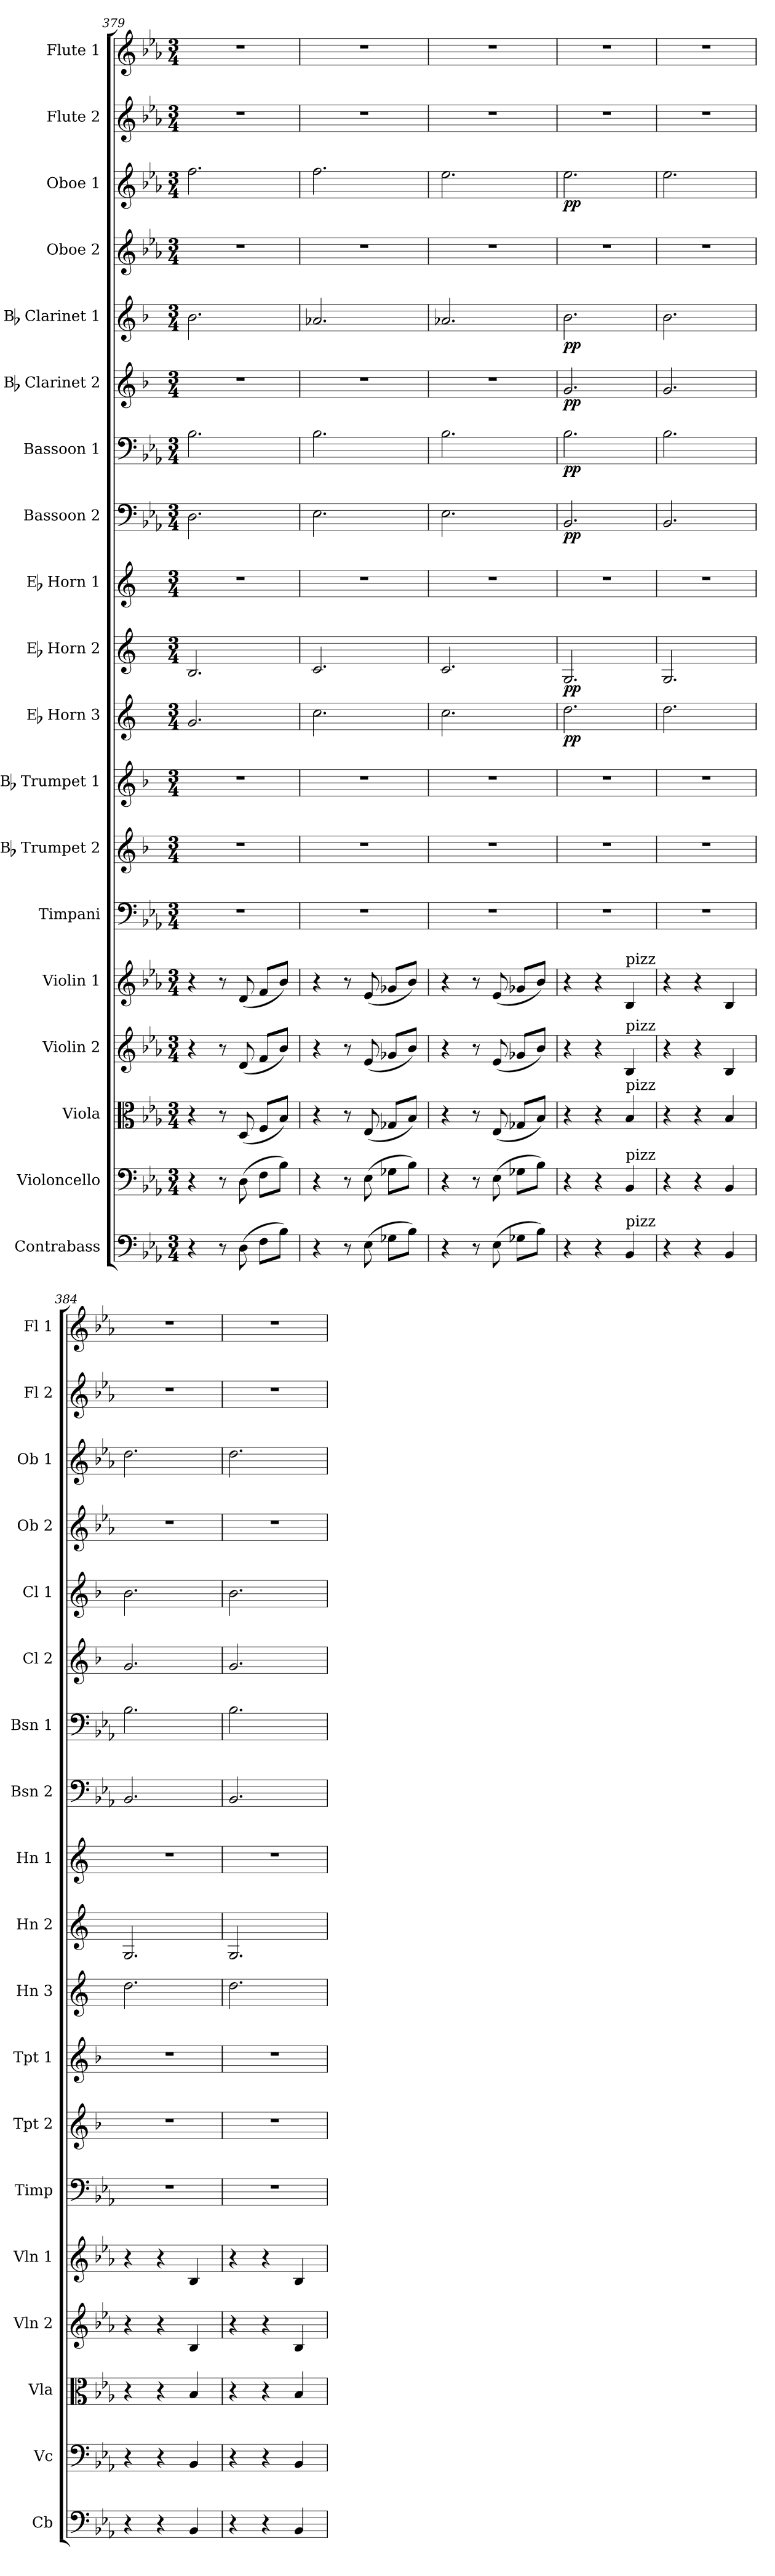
**kern	**kern	**kern	**kern	**kern	**kern	**kern	**kern	**kern	**dynam	**kern	**dynam	**kern	**kern	**dynam	**kern	**dynam	**kern	**dynam	**kern	**dynam	**kern	**kern	**dynam	**kern	**kern
*part19	*part18	*part17	*part16	*part15	*part14	*part13	*part12	*part11	*part11	*part10	*part10	*part9	*part8	*part8	*part7	*part7	*part6	*part6	*part5	*part5	*part4	*part3	*part3	*part2	*part1
*staff19	*staff18	*staff17	*staff16	*staff15	*staff14	*staff13	*staff12	*staff11	*staff11	*staff10	*staff10	*staff9	*staff8	*staff8	*staff7	*staff7	*staff6	*staff6	*staff5	*staff5	*staff4	*staff3	*staff3	*staff2	*staff1
*I"Contrabass	*I"Violoncello	*I"Viola	*I"Violin 2	*I"Violin 1	*I"Timpani	*I"Bb Trumpet 2	*I"Bb Trumpet 1	*I"Eb Horn 3	*	*I"Eb Horn 2	*	*I"Eb Horn 1	*I"Bassoon 2	*	*I"Bassoon 1	*	*I"Bb Clarinet 2	*	*I"Bb Clarinet 1	*	*I"Oboe 2	*I"Oboe 1	*	*I"Flute 2	*I"Flute 1
*I'Cb	*I'Vc	*I'Vla	*I'Vln 2	*I'Vln 1	*I'Timp	*I'Tpt 2	*I'Tpt 1	*I'Hn 3	*	*I'Hn 2	*	*I'Hn 1	*I'Bsn 2	*	*I'Bsn 1	*	*I'Cl 2	*	*I'Cl 1	*	*I'Ob 2	*I'Ob 1	*	*I'Fl 2	*I'Fl 1
*clefF4	*clefF4	*clefC3	*clefG2	*clefG2	*clefF4	*clefG2	*clefG2	*clefG2	*	*clefG2	*	*clefG2	*clefF4	*	*clefF4	*	*clefG2	*	*clefG2	*	*clefG2	*clefG2	*	*clefG2	*clefG2
*ITrd7c12	*	*	*	*	*	*ITrd1c2	*ITrd1c2	*ITrd5c9	*	*ITrd5c9	*	*ITrd5c9	*	*	*	*	*ITrd1c2	*	*ITrd1c2	*	*	*	*	*	*
*k[b-e-a-]	*k[b-e-a-]	*k[b-e-a-]	*k[b-e-a-]	*k[b-e-a-]	*k[b-e-a-]	*k[b-e-a-]	*k[b-e-a-]	*k[b-e-a-]	*	*k[b-e-a-]	*	*k[b-e-a-]	*k[b-e-a-]	*	*k[b-e-a-]	*	*k[b-e-a-]	*	*k[b-e-a-]	*	*k[b-e-a-]	*k[b-e-a-]	*	*k[b-e-a-]	*k[b-e-a-]
*M3/4	*M3/4	*M3/4	*M3/4	*M3/4	*M3/4	*M3/4	*M3/4	*M3/4	*	*M3/4	*	*M3/4	*M3/4	*	*M3/4	*	*M3/4	*	*M3/4	*	*M3/4	*M3/4	*	*M3/4	*M3/4
=379	=379	=379	=379	=379	=379	=379	=379	=379	=379	=379	=379	=379	=379	=379	=379	=379	=379	=379	=379	=379	=379	=379	=379	=379	=379
4r	4r	4r	4r	4r	2.r	2.r	2.r	2.B-/	.	2.D/	.	2.r	2.D\	.	2.B-\	.	2.r	.	2.a-\	.	2.r	2.ff\	.	2.r	2.r
8r	8r	8r	8r	8r	.	.	.	.	.	.	.	.	.	.	.	.	.	.	.	.	.	.	.	.	.
(8DD\	(8D\	(8D/	(8d/	(8d/	.	.	.	.	.	.	.	.	.	.	.	.	.	.	.	.	.	.	.	.	.
8FF\L	8F\L	8F/L	8f/L	8f/L	.	.	.	.	.	.	.	.	.	.	.	.	.	.	.	.	.	.	.	.	.
8BB-\J)	8B-\J)	8B-/J)	8b-/J)	8b-/J)	.	.	.	.	.	.	.	.	.	.	.	.	.	.	.	.	.	.	.	.	.
=380	=380	=380	=380	=380	=380	=380	=380	=380	=380	=380	=380	=380	=380	=380	=380	=380	=380	=380	=380	=380	=380	=380	=380	=380	=380
4r	4r	4r	4r	4r	2.r	2.r	2.r	2.e-\	.	2.E-/	.	2.r	2.E-\	.	2.B-\	.	2.r	.	2.g-X/	.	2.r	2.ff\	.	2.r	2.r
8r	8r	8r	8r	8r	.	.	.	.	.	.	.	.	.	.	.	.	.	.	.	.	.	.	.	.	.
(8EE-\	(8E-\	(8E-/	(8e-/	(8e-/	.	.	.	.	.	.	.	.	.	.	.	.	.	.	.	.	.	.	.	.	.
8GG-X\L	8G-X\L	8G-X/L	8g-X/L	8g-X/L	.	.	.	.	.	.	.	.	.	.	.	.	.	.	.	.	.	.	.	.	.
8BB-\J)	8B-\J)	8B-/J)	8b-/J)	8b-/J)	.	.	.	.	.	.	.	.	.	.	.	.	.	.	.	.	.	.	.	.	.
=381	=381	=381	=381	=381	=381	=381	=381	=381	=381	=381	=381	=381	=381	=381	=381	=381	=381	=381	=381	=381	=381	=381	=381	=381	=381
4r	4r	4r	4r	4r	2.r	2.r	2.r	2.e-\	.	2.E-/	.	2.r	2.E-\	.	2.B-\	.	2.r	.	2.g-X/	.	2.r	2.ee-\	.	2.r	2.r
8r	8r	8r	8r	8r	.	.	.	.	.	.	.	.	.	.	.	.	.	.	.	.	.	.	.	.	.
(8EE-\	(8E-\	(8E-/	(8e-/	(8e-/	.	.	.	.	.	.	.	.	.	.	.	.	.	.	.	.	.	.	.	.	.
8GG-X\L	8G-X\L	8G-X/L	8g-X/L	8g-X/L	.	.	.	.	.	.	.	.	.	.	.	.	.	.	.	.	.	.	.	.	.
8BB-\J)	8B-\J)	8B-/J)	8b-/J)	8b-/J)	.	.	.	.	.	.	.	.	.	.	.	.	.	.	.	.	.	.	.	.	.
=382	=382	=382	=382	=382	=382	=382	=382	=382	=382	=382	=382	=382	=382	=382	=382	=382	=382	=382	=382	=382	=382	=382	=382	=382	=382
!	!	!	!	!	!	!	!	!	!LO:DY:b	!	!LO:DY:b	!	!	!LO:DY:b	!	!LO:DY:b	!	!LO:DY:b	!	!LO:DY:b	!	!	!LO:DY:b	!	!
4r	4r	4r	4r	4r	2.r	2.r	2.r	2.f\	pp	2.BB-/	pp	2.r	2.BB-/	pp	2.B-\	pp	2.f/	pp	2.a-\	pp	2.r	2.ee-\	pp	2.r	2.r
4r	4r	4r	4r	4r	.	.	.	.	.	.	.	.	.	.	.	.	.	.	.	.	.	.	.	.	.
!	!	!	!	!LO:TX:a:t=pizz	!	!	!	!	!	!	!	!	!	!	!	!	!	!	!	!	!	!	!	!	!
!	!	!	!LO:TX:a:t=pizz	!	!	!	!	!	!	!	!	!	!	!	!	!	!	!	!	!	!	!	!	!	!
!	!	!LO:TX:a:t=pizz	!	!	!	!	!	!	!	!	!	!	!	!	!	!	!	!	!	!	!	!	!	!	!
!	!LO:TX:a:t=pizz	!	!	!	!	!	!	!	!	!	!	!	!	!	!	!	!	!	!	!	!	!	!	!	!
!LO:TX:a:t=pizz	!	!	!	!	!	!	!	!	!	!	!	!	!	!	!	!	!	!	!	!	!	!	!	!	!
4BBB-/	4BB-/	4B-/	4B-/	4B-/	.	.	.	.	.	.	.	.	.	.	.	.	.	.	.	.	.	.	.	.	.
=383	=383	=383	=383	=383	=383	=383	=383	=383	=383	=383	=383	=383	=383	=383	=383	=383	=383	=383	=383	=383	=383	=383	=383	=383	=383
4r	4r	4r	4r	4r	2.r	2.r	2.r	2.f\	.	2.BB-/	.	2.r	2.BB-/	.	2.B-\	.	2.f/	.	2.a-\	.	2.r	2.ee-\	.	2.r	2.r
4r	4r	4r	4r	4r	.	.	.	.	.	.	.	.	.	.	.	.	.	.	.	.	.	.	.	.	.
4BBB-/	4BB-/	4B-/	4B-/	4B-/	.	.	.	.	.	.	.	.	.	.	.	.	.	.	.	.	.	.	.	.	.
=384	=384	=384	=384	=384	=384	=384	=384	=384	=384	=384	=384	=384	=384	=384	=384	=384	=384	=384	=384	=384	=384	=384	=384	=384	=384
4r	4r	4r	4r	4r	2.r	2.r	2.r	2.f\	.	2.BB-/	.	2.r	2.BB-/	.	2.B-\	.	2.f/	.	2.a-\	.	2.r	2.dd\	.	2.r	2.r
4r	4r	4r	4r	4r	.	.	.	.	.	.	.	.	.	.	.	.	.	.	.	.	.	.	.	.	.
4BBB-/	4BB-/	4B-/	4B-/	4B-/	.	.	.	.	.	.	.	.	.	.	.	.	.	.	.	.	.	.	.	.	.
=385	=385	=385	=385	=385	=385	=385	=385	=385	=385	=385	=385	=385	=385	=385	=385	=385	=385	=385	=385	=385	=385	=385	=385	=385	=385
4r	4r	4r	4r	4r	2.r	2.r	2.r	2.f\	.	2.BB-/	.	2.r	2.BB-/	.	2.B-\	.	2.f/	.	2.a-\	.	2.r	2.dd\	.	2.r	2.r
4r	4r	4r	4r	4r	.	.	.	.	.	.	.	.	.	.	.	.	.	.	.	.	.	.	.	.	.
4BBB-/	4BB-/	4B-/	4B-/	4B-/	.	.	.	.	.	.	.	.	.	.	.	.	.	.	.	.	.	.	.	.	.
=	=	=	=	=	=	=	=	=	=	=	=	=	=	=	=	=	=	=	=	=	=	=	=	=	=
*-	*-	*-	*-	*-	*-	*-	*-	*-	*-	*-	*-	*-	*-	*-	*-	*-	*-	*-	*-	*-	*-	*-	*-	*-	*-
